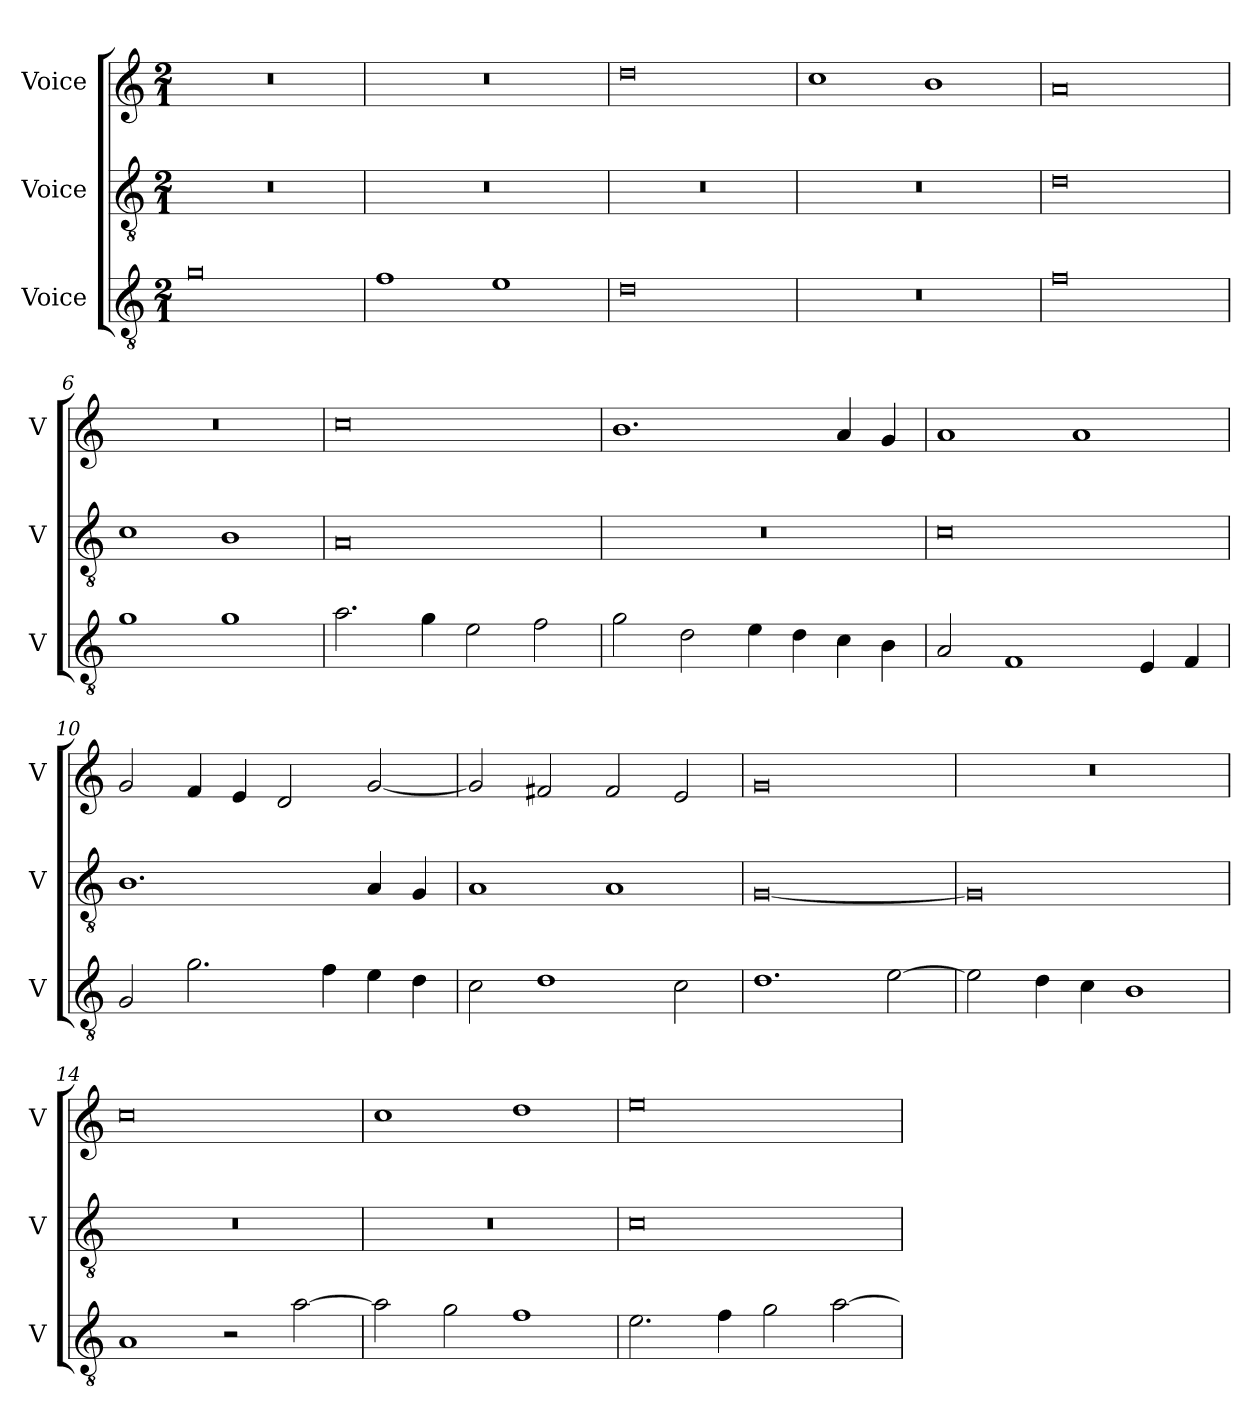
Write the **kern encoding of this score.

**kern	**kern	**kern
*part3	*part2	*part1
*staff3	*staff2	*staff1
*I"Voice	*I"Voice	*I"Voice
*I'V	*I'V	*I'V
*clefGv2	*clefGv2	*clefG2
*k[]	*k[]	*k[]
*M2/1	*M2/1	*M2/1
=1	=1	=1
0g	0r	0r
=2	=2	=2
1f	0r	0r
1e	.	.
=3	=3	=3
0d	0r	0dd
=4	=4	=4
0r	0r	1cc
.	.	1b
=5	=5	=5
0f	0d	0a
!!LO:LB:g=z
=6	=6	=6
1g	1c	0r
1g	1B	.
=7	=7	=7
2.a\	0A	0cc
4g\	.	.
2e\	.	.
2f\	.	.
=8	=8	=8
2g\	0r	1.b
2d\	.	.
4e\	.	.
4d\	.	.
4c\	.	4a/
4B\	.	4g/
=9	=9	=9
2A/	0c	1a
1F	.	.
.	.	1a
4E/	.	.
4F/	.	.
!!LO:LB:g=z
=10	=10	=10
2G/	1.B	2g/
2.g\	.	4f/
.	.	4e/
.	.	2d/
4f\	.	.
4e\	4A/	[2g/
4d\	4G/	.
=11	=11	=11
2c\	1A	2g/]
1d	.	2f#X/
.	1A	2f#/
2c\	.	2e/
=12	=12	=12
1.d	[0G	0g
[2e\	.	.
=13	=13	=13
2e\]	0G]	0r
4d\	.	.
4c\	.	.
1B	.	.
!!LO:LB:g=z
=14	=14	=14
1A	0r	0cc
2r	.	.
[2a\	.	.
=15	=15	=15
2a\]	0r	1cc
2g\	.	.
1f	.	1dd
=16	=16	=16
2.e\	0c	0ee
4f\	.	.
2g\	.	.
[2a\	.	.
=	=	=
*-	*-	*-
